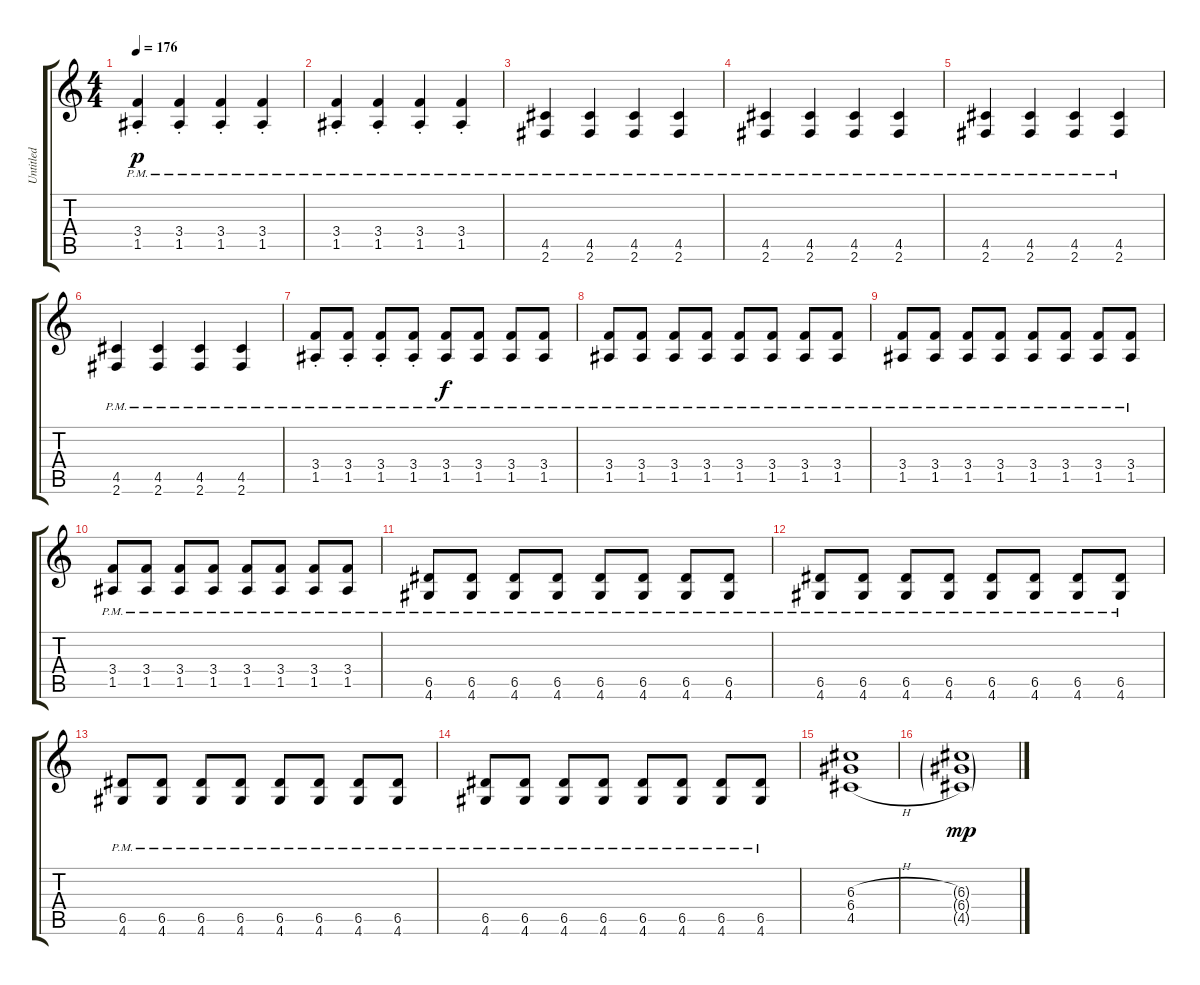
\track ("Untitled" "Untitled") {instrument distortionguitar}
\staff {score tabs}
\tuning (E4 B3 G3 D3 A2 E2) {hide}
\ts (4 4)
\tempo 176
\clef g2
\ks c
(3.4{pm st} 1.5{pm st}).4{dy p} (3.4{pm st} 1.5{pm st}).4 (3.4{pm st} 1.5{pm st}).4 (3.4{pm st} 1.5{pm st}).4 |
(3.4{pm st} 1.5{pm st}).4 (3.4{pm st} 1.5{pm st}).4 (3.4{pm st} 1.5{pm st}).4 (3.4{pm st} 1.5{pm st}).4 |
(4.5{pm} 2.6{pm}).4 (4.5{pm} 2.6{pm}).4 (4.5{pm} 2.6{pm}).4 (4.5{pm} 2.6{pm}).4 |
(4.5{pm} 2.6{pm}).4 (4.5{pm} 2.6{pm}).4 (4.5{pm} 2.6{pm}).4 (4.5{pm} 2.6{pm}).4 |
(4.5{pm} 2.6{pm}).4 (4.5{pm} 2.6{pm}).4 (4.5{pm} 2.6{pm}).4 (4.5{pm} 2.6{pm}).4 |
(4.5{pm} 2.6{pm}).4 (4.5{pm} 2.6{pm}).4 (4.5{pm} 2.6{pm}).4 (4.5{pm} 2.6{pm}).4 |
(3.4{pm st} 1.5{pm st}).8 (3.4{pm st} 1.5{pm st}).8 (3.4{pm st} 1.5{pm st}).8 (3.4{pm st} 1.5{pm st}).8 (3.4{pm} 1.5{pm}).8{dy f} (3.4{pm} 1.5{pm}).8 (3.4{pm} 1.5{pm}).8 (3.4{pm} 1.5{pm}).8 |
(3.4{pm} 1.5{pm}).8 (3.4{pm} 1.5{pm}).8 (3.4{pm} 1.5{pm}).8 (3.4{pm} 1.5{pm}).8 (3.4{pm} 1.5{pm}).8 (3.4{pm} 1.5{pm}).8 (3.4{pm} 1.5{pm}).8 (3.4{pm} 1.5{pm}).8 |
(3.4 1.5{pm}).8 (3.4 1.5{pm}).8 (3.4 1.5{pm}).8 (3.4 1.5{pm}).8 (3.4 1.5{pm}).8 (3.4 1.5{pm}).8 (3.4 1.5{pm}).8 (3.4 1.5{pm}).8 |
(3.4 1.5{pm}).8 (3.4 1.5{pm}).8 (3.4 1.5{pm}).8 (3.4 1.5{pm}).8 (3.4 1.5{pm}).8 (3.4 1.5{pm}).8 (3.4 1.5{pm}).8 (3.4 1.5{pm}).8 |
(6.5{pm} 4.6{pm}).8 (6.5{pm} 4.6{pm}).8 (6.5{pm} 4.6{pm}).8 (6.5{pm} 4.6{pm}).8 (6.5{pm} 4.6{pm}).8 (6.5{pm} 4.6{pm}).8 (6.5{pm} 4.6{pm}).8 (6.5{pm} 4.6{pm}).8 |
(6.5{pm} 4.6{pm}).8 (6.5{pm} 4.6{pm}).8 (6.5{pm} 4.6{pm}).8 (6.5{pm} 4.6{pm}).8 (6.5{pm} 4.6{pm}).8 (6.5{pm} 4.6{pm}).8 (6.5{pm} 4.6{pm}).8 (6.5{pm} 4.6{pm}).8 |
(6.5{pm} 4.6{pm}).8 (6.5{pm} 4.6{pm}).8 (6.5{pm} 4.6{pm}).8 (6.5{pm} 4.6{pm}).8 (6.5{pm} 4.6{pm}).8 (6.5{pm} 4.6{pm}).8 (6.5{pm} 4.6{pm}).8 (6.5{pm} 4.6{pm}).8 |
(6.5{pm} 4.6{pm}).8 (6.5{pm} 4.6{pm}).8 (6.5{pm} 4.6{pm}).8 (6.5{pm} 4.6{pm}).8 (6.5{pm} 4.6{pm}).8 (6.5{pm} 4.6{pm}).8 (6.5{pm} 4.6{pm}).8 (6.5{pm} 4.6{pm}).8 |
(6.3{h} 6.4 4.5{h}).1 |
(6.3{g} 6.4{g} 4.5{g}).1{dy mp}
